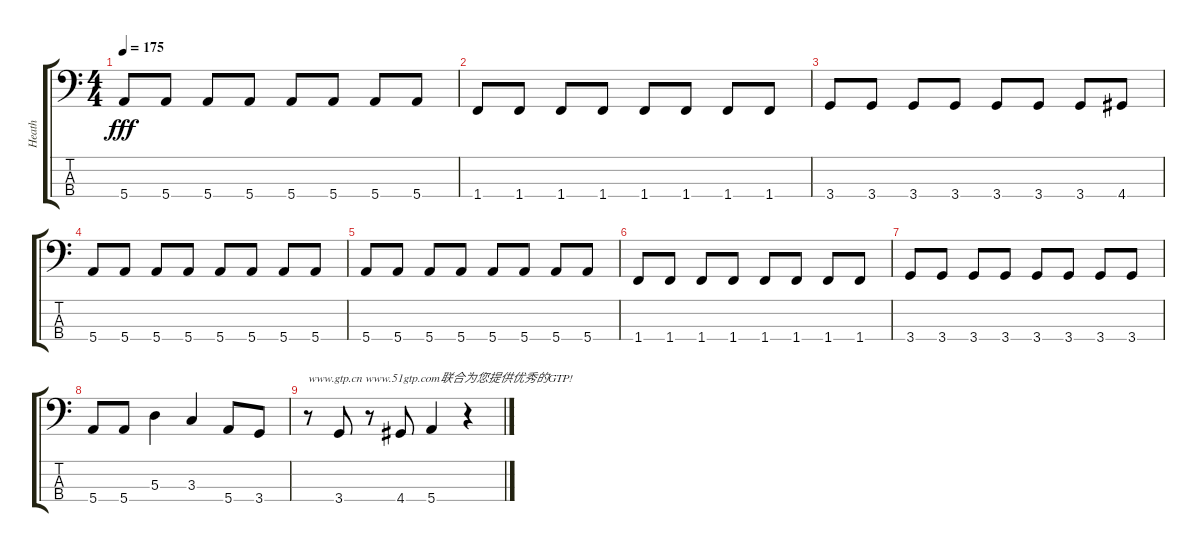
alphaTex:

\track ("Heath" "Heath") {instrument electricbasspick}
\staff {score tabs}
\tuning (G2 D2 A1 E1) {hide}
\ts (4 4)
\tempo 175
\clef f4
\ks c
5.4.8{dy fff} 5.4.8 5.4.8 5.4.8 5.4.8 5.4.8 5.4.8 5.4.8 |
1.4.8 1.4.8 1.4.8 1.4.8 1.4.8 1.4.8 1.4.8 1.4.8 |
3.4.8 3.4.8 3.4.8 3.4.8 3.4.8 3.4.8 3.4.8 4.4.8 |
5.4.8 5.4.8 5.4.8 5.4.8 5.4.8 5.4.8 5.4.8 5.4.8 |
5.4.8 5.4.8 5.4.8 5.4.8 5.4.8 5.4.8 5.4.8 5.4.8 |
1.4.8 1.4.8 1.4.8 1.4.8 1.4.8 1.4.8 1.4.8 1.4.8 |
3.4.8 3.4.8 3.4.8 3.4.8 3.4.8 3.4.8 3.4.8 3.4.8 |
5.4.8 5.4.8 5.3.4 3.3.4 5.4.8 3.4.8 |
r.8{txt "www.gtp.cn www.51gtp.com联合为您提供优秀的GTP!"} 3.4.8 r.8 4.4.8 5.4.4 r.4
